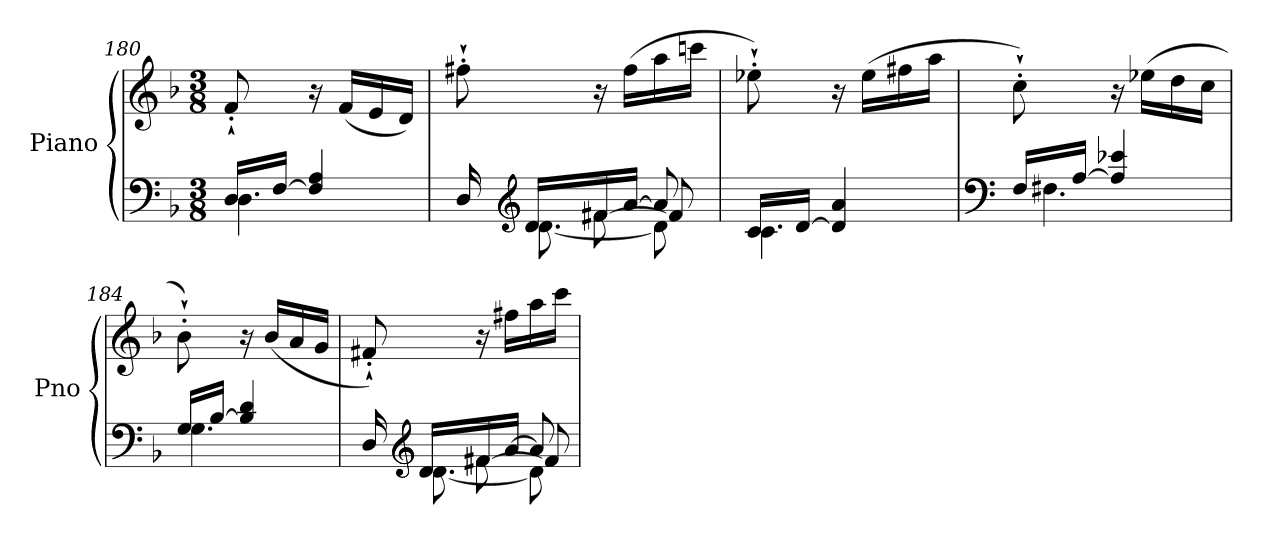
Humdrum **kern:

**kern	**kern
*part1	*part1
*staff2	*staff1
*I"Piano	*
*I'Pno	*
*clefF4	*clefG2
*k[b-]	*k[b-]
*M3/8	*M3/8
=180	=180
*^	*
16D/LL	4.D\	8f`'/
[16F/JJ	.	.
4F/] 4A/	.	16r
.	.	(16f/LL
.	.	16e/
.	.	16d/JJ)
!!LO:LB:g=z
=181	=181	=181
*	*^	*
16D/	16ryy	8ryy	8ff#X`'\
*clefG2	*	*	*
16d/LL	[8.d\	.	.
16f#X/	.	[8f#X\	16r
[16a/JJ	.	.	(16ff#\LL
8a/]	8d\]	8f#/]	16aa\
.	.	.	16cccn\JJ
*	*v	*v	*
!!LO:LB:g=z
=182	=182	=182
16c/LL	4.c\	8ee-X`'\)
[16d/JJ	.	.
4d/] 4a/	.	16r
.	.	(16ee-\LL
.	.	16ff#X\
.	.	16aa\JJ
=183	=183	=183
*clefF4	*	*
16F/LL	4.F#X\	8cc`'\)
[16A/JJ	.	.
4A/] 4e-X/	.	16r
.	.	(16ee-X\LL
.	.	16dd\
.	.	16cc\JJ
=184	=184	=184
16G/LL	4.G\	8b-`'\)
[16B-/JJ	.	.
4B-/] 4d/	.	16r
.	.	(16b-/LL
.	.	16a/
.	.	16g/JJ
=185	=185	=185
*	*^	*
16D/	16ryy	8ryy	8f#X`'/)
*clefG2	*	*	*
16d/LL	[8.d\	.	.
16f#X/	.	[8f#X\	16r
[16a/JJ	.	.	16ff#X\LL
8a/]	8d\]	8f#/]	16aa\
.	.	.	16ccc\JJ
*v	*v	*v	*
=	=
*-	*-
